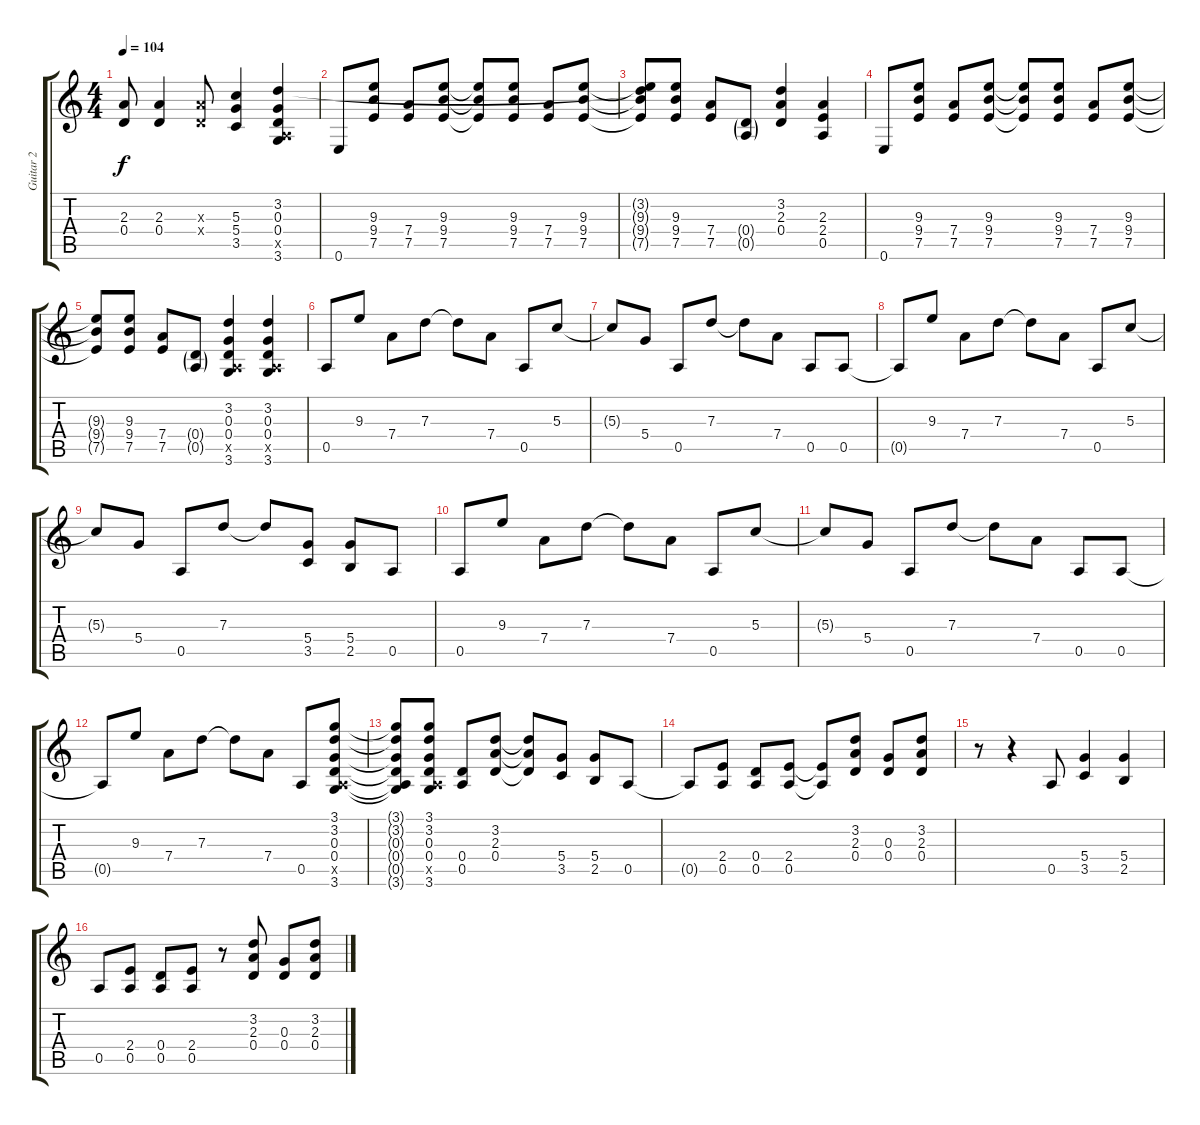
\track ("Guitar 2" "Guitar 2") {instrument overdrivenguitar}
\staff {score tabs}
\tuning (E4 B3 G3 D3 A2 E2) {hide}
\ts (4 4)
\tempo 104
\clef g2
\ks c
(2.3{t} 0.4{t}).8{dy f} (2.3 0.4).4 (2.3{x} 0.4{x}).8 (5.3 5.4 3.5).4 (3.2 0.3 0.4 0.5{x} 3.6).4 |
0.6.8 (9.3 9.4 7.5).8 (7.4 7.5).8 (9.3 9.4 7.5).8 (9.3{t} 9.4{t} 7.5{t}).8 (9.3 9.4 7.5).8 (7.4 7.5).8 (9.3 9.4 7.5).8 |
(3.2{t} 9.3{t} 9.4{t} 7.5{t}).8 (9.3 9.4 7.5).8 (7.4 7.5).8 (0.4{g} 0.5{g}).8 (3.2 2.3 0.4).4 (2.3 2.4 0.5).4 |
0.6.8 (9.3 9.4 7.5).8 (7.4 7.5).8 (9.3 9.4 7.5).8 (9.3{t} 9.4{t} 7.5{t}).8 (9.3 9.4 7.5).8 (7.4 7.5).8 (9.3 9.4 7.5).8 |
(9.3{t} 9.4{t} 7.5{t}).8 (9.3 9.4 7.5).8 (7.4 7.5).8 (0.4{g} 0.5{g}).8 (3.2 0.3 0.4 0.5{x} 3.6).4 (3.2 0.3 0.4 0.5{x} 3.6).4 |
0.5.8 9.3.8 7.4.8 7.3.8 7.3{t}.8 7.4.8 0.5.8 5.3.8 |
5.3{t}.8 5.4.8 0.5.8 7.3.8 7.3{t}.8 7.4.8 0.5.8 0.5.8 |
0.5{t}.8 9.3.8 7.4.8 7.3.8 7.3{t}.8 7.4.8 0.5.8 5.3.8 |
5.3{t}.8 5.4.8 0.5.8 7.3.8 7.3{t}.8 (5.4 3.5).8 (5.4 2.5).8 0.5.8 |
0.5.8 9.3.8 7.4.8 7.3.8 7.3{t}.8 7.4.8 0.5.8 5.3.8 |
5.3{t}.8 5.4.8 0.5.8 7.3.8 7.3{t}.8 7.4.8 0.5.8 0.5.8 |
0.5{t}.8 9.3.8 7.4.8 7.3.8 7.3{t}.8 7.4.8 0.5.8 (3.1 3.2 0.3 0.4 0.5{x} 3.6).8 |
(3.1{t} 3.2{t} 0.3{t} 0.4{t} 0.5{t} 3.6{t}).8 (3.1 3.2 0.3 0.4 0.5{x} 3.6).8 (0.4 0.5).8 (3.2 2.3 0.4).8 (3.2{t} 2.3{t} 0.4{t}).8 (5.4 3.5).8 (5.4 2.5).8 0.5.8 |
0.5{t}.8 (2.4 0.5).8 (0.4 0.5).8 (2.4 0.5).8 (2.4{t} 0.5{t}).8 (3.2 2.3 0.4).8 (0.3 0.4).8 (3.2 2.3 0.4).8 |
r.8 r.4 0.5.8 (5.4 3.5).4 (5.4 2.5).4 |
0.5.8 (2.4 0.5).8 (0.4 0.5).8 (2.4 0.5).8 r.8 (3.2 2.3 0.4).8 (0.3 0.4).8 (3.2 2.3 0.4).8
